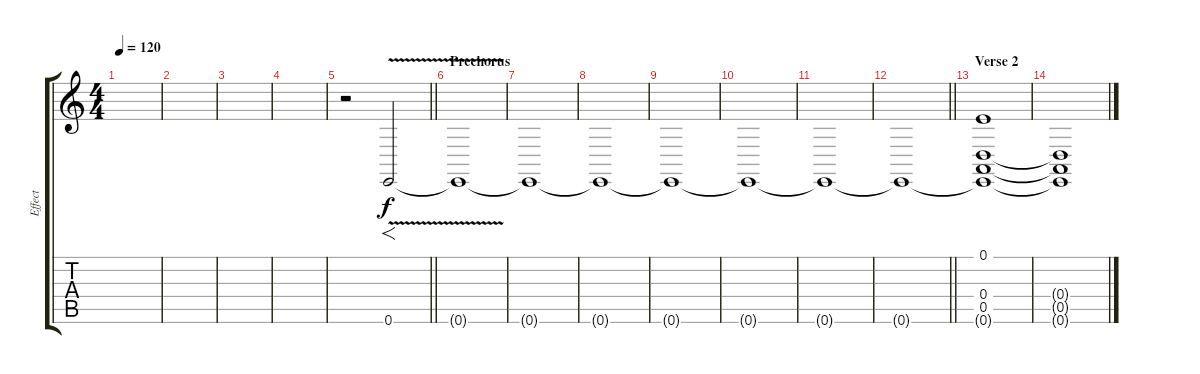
\track ("Effect" "Effect") {instrument lead2sawtooth}
\staff {score tabs}
\tuning (E4 B3 G3 D3 A2 E2) {hide}
\ts (4 4)
\tempo 120
\clef g2
\ks c
|
|
|
|
\barLineRight lightlight
r.2 0.6{v}.2{f} |
\section ("" "Prechorus")
0.6{t}.1 |
0.6{t}.1 |
0.6{t}.1 |
0.6{t}.1 |
0.6{t}.1 |
0.6{t}.1 |
\barLineRight lightlight
0.6{t}.1 |
\section ("" "Verse 2")
(0.1 0.4 0.5 0.6{t}).1{volume 0} |
(0.4{t} 0.5{t} 0.6{t}).1
